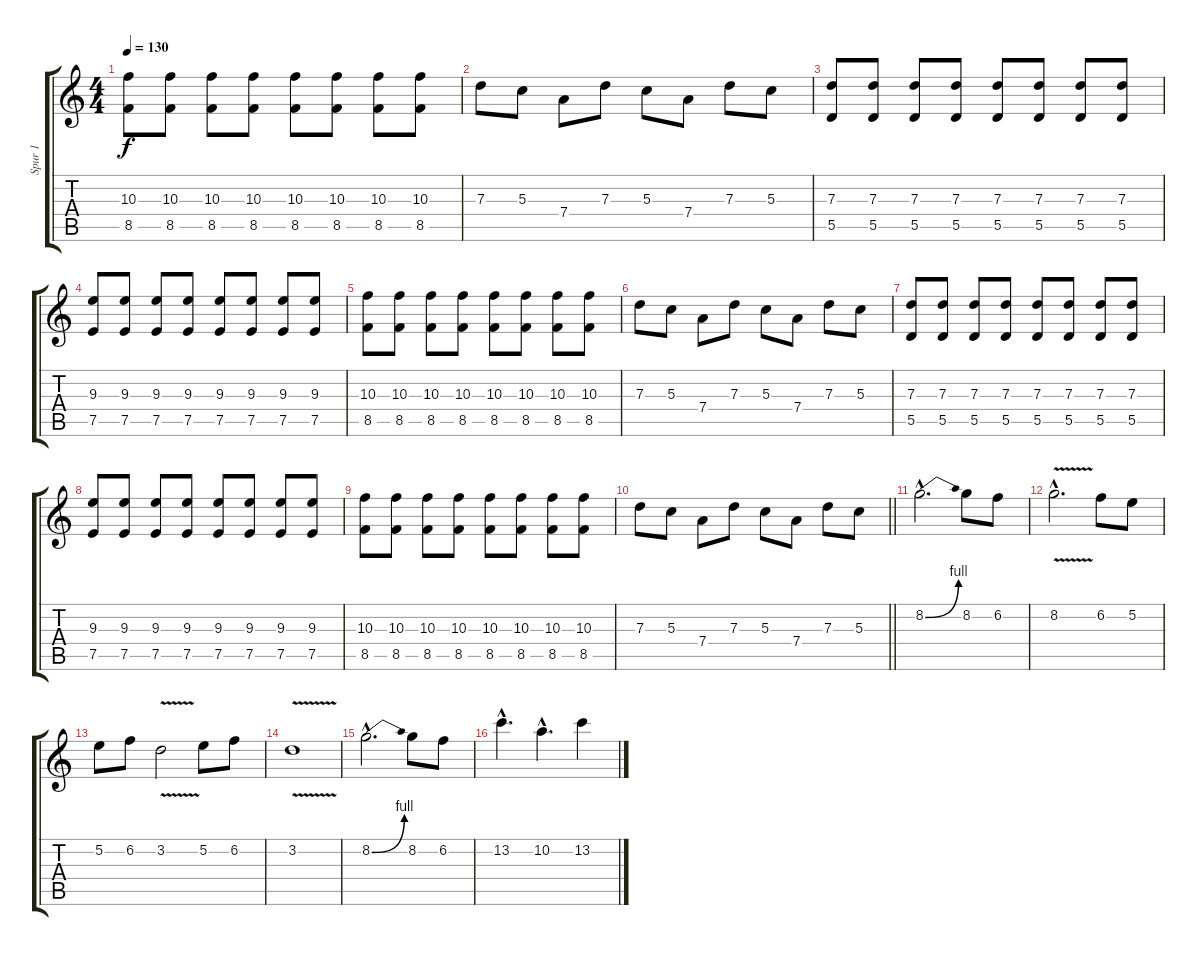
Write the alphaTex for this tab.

\track ("Spur 1" "Spur 1") {instrument acousticguitarsteel}
\staff {score tabs}
\tuning (E4 B3 G3 D3 A2 E2) {hide}
\ts (4 4)
\tempo 130
\clef g2
\ks c
(10.3 8.5).8{dy f} (10.3 8.5).8 (10.3 8.5).8 (10.3 8.5).8 (10.3 8.5).8 (10.3 8.5).8 (10.3 8.5).8 (10.3 8.5).8 |
7.3.8 5.3.8 7.4.8 7.3.8 5.3.8 7.4.8 7.3.8 5.3.8 |
(7.3 5.5).8 (7.3 5.5).8 (7.3 5.5).8 (7.3 5.5).8 (7.3 5.5).8 (7.3 5.5).8 (7.3 5.5).8 (7.3 5.5).8 |
(9.3 7.5).8 (9.3 7.5).8 (9.3 7.5).8 (9.3 7.5).8 (9.3 7.5).8 (9.3 7.5).8 (9.3 7.5).8 (9.3 7.5).8 |
(10.3 8.5).8 (10.3 8.5).8 (10.3 8.5).8 (10.3 8.5).8 (10.3 8.5).8 (10.3 8.5).8 (10.3 8.5).8 (10.3 8.5).8 |
7.3.8 5.3.8 7.4.8 7.3.8 5.3.8 7.4.8 7.3.8 5.3.8 |
(7.3 5.5).8 (7.3 5.5).8 (7.3 5.5).8 (7.3 5.5).8 (7.3 5.5).8 (7.3 5.5).8 (7.3 5.5).8 (7.3 5.5).8 |
(9.3 7.5).8 (9.3 7.5).8 (9.3 7.5).8 (9.3 7.5).8 (9.3 7.5).8 (9.3 7.5).8 (9.3 7.5).8 (9.3 7.5).8 |
(10.3 8.5).8 (10.3 8.5).8 (10.3 8.5).8 (10.3 8.5).8 (10.3 8.5).8 (10.3 8.5).8 (10.3 8.5).8 (10.3 8.5).8 |
\barLineRight lightlight
7.3.8 5.3.8 7.4.8 7.3.8 5.3.8 7.4.8 7.3.8 5.3.8 |
8.2{be (bend 0 0 60 4) hac}.2{d} 8.2.8 6.2.8 |
8.2{v hac}.2{d} 6.2.8 5.2.8 |
5.2.8 6.2.8 3.2{v}.2 5.2.8 6.2.8 |
3.2{v}.1 |
8.2{be (bend 0 0 60 4) hac}.2{d} 8.2.8 6.2.8 |
13.2{hac}.4{d} 10.2{hac}.4{d} 13.2.4
